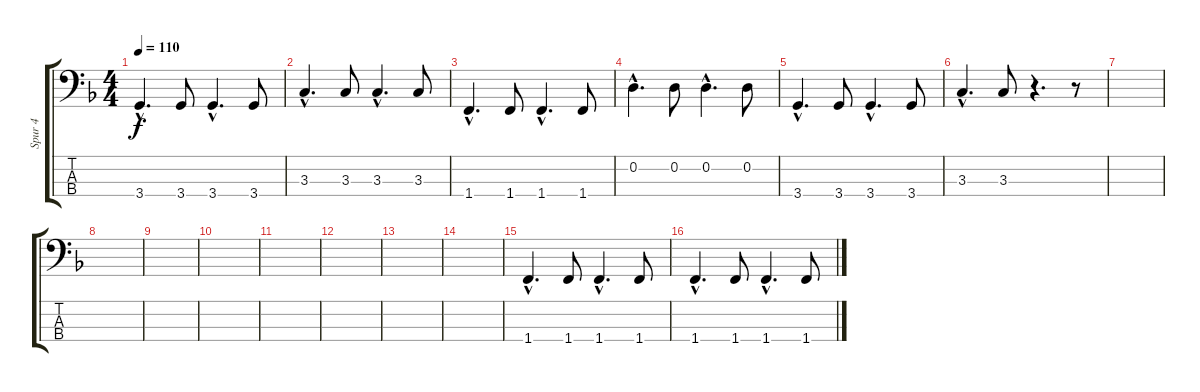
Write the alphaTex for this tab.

\track ("Spur 4" "Spur 4") {instrument acousticbass}
\staff {score tabs}
\tuning (G2 D2 A1 E1) {hide}
\ts (4 4)
\tempo 110
\clef f4
\ks f
3.4{hac}.4{d dy f} 3.4.8 3.4{hac}.4{d} 3.4.8 |
3.3{hac}.4{d} 3.3.8 3.3{hac}.4{d} 3.3.8 |
1.4{hac}.4{d} 1.4.8 1.4{hac}.4{d} 1.4.8 |
0.2{hac}.4{d} 0.2.8 0.2{hac}.4{d} 0.2.8 |
3.4{hac}.4{d} 3.4.8 3.4{hac}.4{d} 3.4.8 |
3.3{hac}.4{d} 3.3.8 r.4{d} r.8 |
|
|
|
|
|
|
|
|
1.4{hac}.4{d} 1.4.8 1.4{hac}.4{d} 1.4.8 |
1.4{hac}.4{d} 1.4.8 1.4{hac}.4{d} 1.4.8
